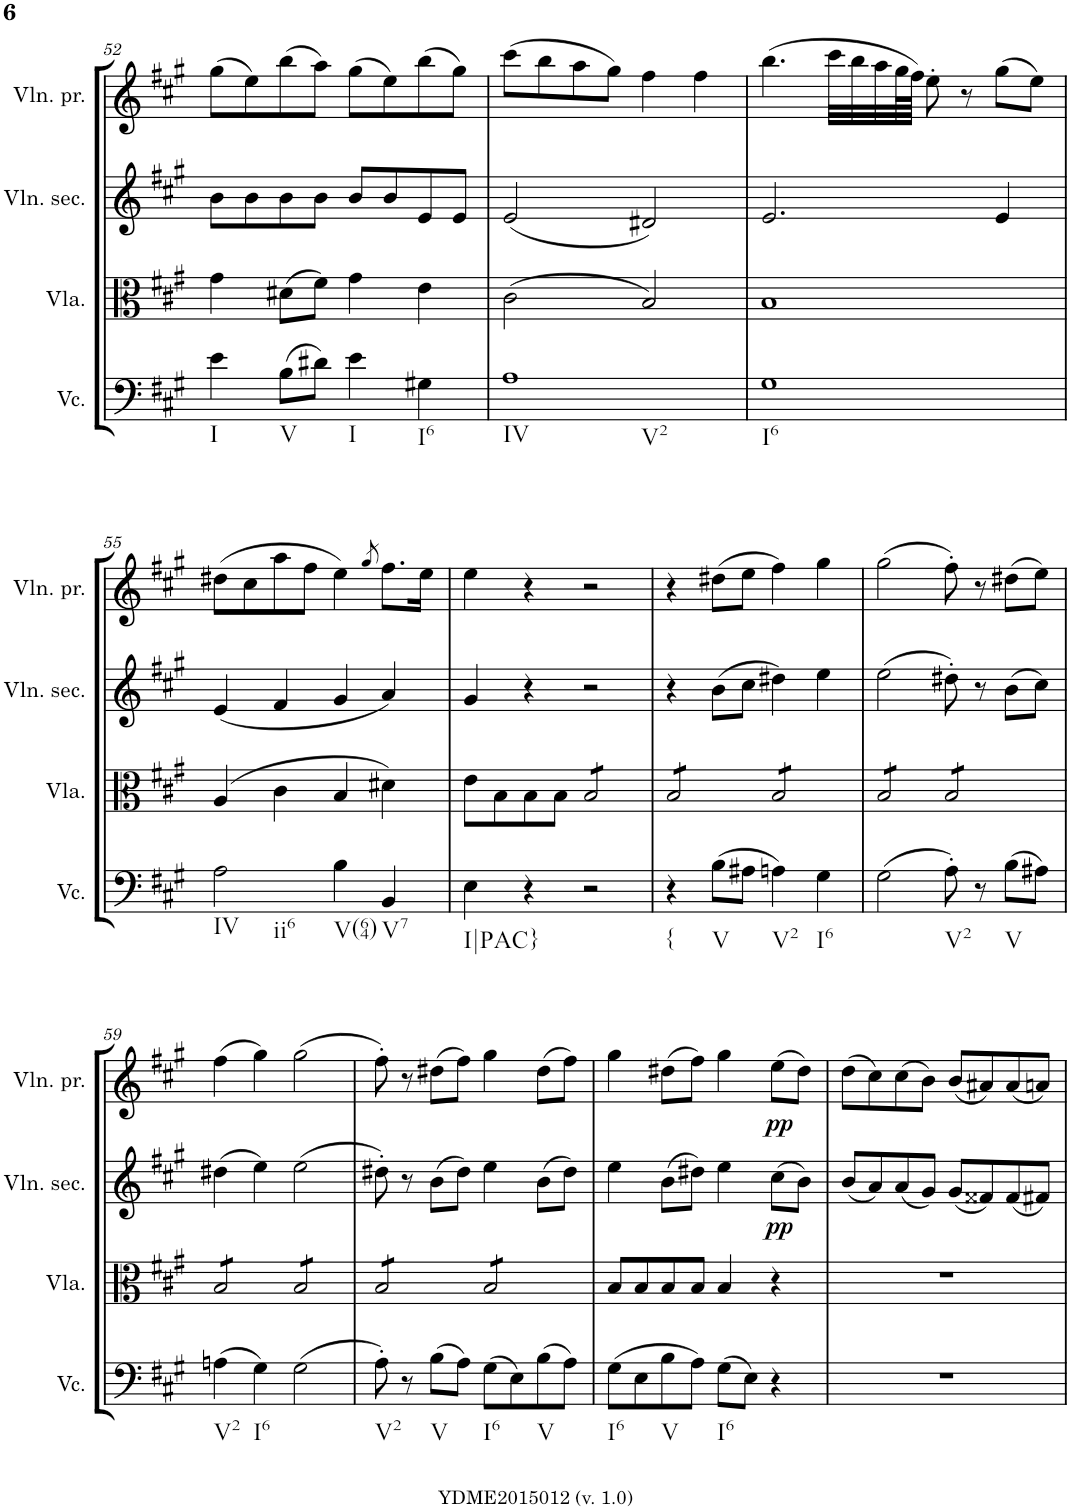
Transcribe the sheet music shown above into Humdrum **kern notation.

**kern	**kern	**kern	**dynam	**kern	**dynam
*part4	*part3	*part2	*part2	*part1	*part1
*staff4	*staff3	*staff2	*staff2	*staff1	*staff1
*I"Violoncelle	*I"Viola	*I"Violino secondo	*	*I"Violino primo	*
*I'Vc.	*I'Vla.	*I'Vln. sec.	*	*I'Vln. pr.	*
!!LO:PB:g=z
*clefF4	*clefC3	*clefG2	*	*clefG2	*
*k[f#c#g#]	*k[f#c#g#]	*k[f#c#g#]	*	*k[f#c#g#]	*
*A:	*A:	*A:	*	*A:	*
*M4/4	*M4/4	*M4/4	*	*M4/4	*
*met(c)	*met(c)	*met(c)	*	*met(c)	*
=52	=52	=52	=52	=52	=52
!LO:TX:b:t=I	!	!	!	!	!
4e\	4g#\	8b\L	.	(>8gg#\L	.
.	.	8b\	.	8ee\)	.
!LO:TX:b:t=V	!	!	!	!	!
(>8B\L	(>8d#X\L	8b\	.	(>8bb\	.
8d#X\J)	8f#\J)	8b\J	.	8aa\J)	.
!LO:TX:b:t=I	!	!	!	!	!
4e\	4g#\	8b/L	.	(>8gg#\L	.
.	.	8b/	.	8ee\)	.
!LO:TX:b:t=I6	!	!	!	!	!
4G#X\	4e\	8e/	.	(>8bb\	.
.	.	8e/J	.	8gg#\J)	.
=53	=53	=53	=53	=53	=53
!LO:TX:b:t=IV	!	!	!	!	!
!LO:TX:b:t=V2	!	!	!	!	!
1A	(>2c#\	(<2e/	.	(>8ccc#\L	.
.	.	.	.	8bb\	.
.	.	.	.	8aa\	.
.	.	.	.	8gg#\J)	.
.	2B/)	2d#X/)	.	4ff#\	.
.	.	.	.	4ff#\	.
=54	=54	=54	=54	=54	=54
!LO:TX:b:t=I6	!	!	!	!	!
1G#	1B	2.e/	.	(>4.bb\	.
.	.	.	.	32ccc#\LLL	.
.	.	.	.	32bb\	.
.	.	.	.	32aa\	.
.	.	.	.	64gg#\L	.
.	.	.	.	64ff#\JJJJ)	.
.	.	.	.	8ee'\	.
.	.	.	.	8r	.
.	.	4e/	.	(>8gg#\L	.
.	.	.	.	8ee\J)	.
!!LO:LB:g=z
=55	=55	=55	=55	=55	=55
!LO:TX:b:t=IV	!	!	!	!	!
!LO:TX:b:t=ii6	!	!	!	!	!
2A\	(>4A/	(<4e/	.	(>8dd#X\L	.
.	.	.	.	8cc#\	.
.	4c#\	4f#/	.	8aa\	.
.	.	.	.	8ff#\J	.
!LO:TX:b:t=V(64)	!	!	!	!	!
4B\	4B/	4g#/	.	4ee\)	.
.	.	.	.	8qgg#/	.
!LO:TX:b:t=V7	!	!	!	!	!
4BB/	4d#X\)	4a/)	.	8.ff#\L	.
.	.	.	.	16ee\Jk	.
=56	=56	=56	=56	=56	=56
!LO:TX:b:t=I|PAC}	!	!	!	!	!
4E\	8e\L	4g#/	.	4ee\	.
.	8B\	.	.	.	.
4r	8B\	4r	.	4r	.
.	8B\J	.	.	.	.
*	*tremolo	*	*	*	*
2r	8B/L	2r	.	2r	.
.	8B/	.	.	.	.
.	8B/	.	.	.	.
.	8B/J	.	.	.	.
=57	=57	=57	=57	=57	=57
!LO:TX:b:t={	!	!	!	!	!
4r	8B/L	4r	.	4r	.
.	8B/	.	.	.	.
!LO:TX:b:t=V	!	!	!	!	!
(>8B\L	8B/	(>8b\L	.	(>8dd#X\L	.
8A#X\J	8B/J	8cc#\J	.	8ee\J	.
!LO:TX:b:t=V2	!	!	!	!	!
4An\)	8B/L	4dd#X\)	.	4ff#\)	.
.	8B/	.	.	.	.
!LO:TX:b:t=I6	!	!	!	!	!
4G#\	8B/	4ee\	.	4gg#\	.
.	8B/J	.	.	.	.
=58	=58	=58	=58	=58	=58
(>2G#\	8B/L	(>2ee\	.	(>2gg#\	.
.	8B/	.	.	.	.
.	8B/	.	.	.	.
.	8B/J	.	.	.	.
!LO:TX:b:t=V2	!	!	!	!	!
8A'\)	8B/L	8dd#X'\)	.	8ff#'\)	.
8r	8B/	8r	.	8r	.
!LO:TX:b:t=V	!	!	!	!	!
(>8B\L	8B/	(>8b\L	.	(>8dd#X\L	.
8A#X\J)	8B/J	8cc#\J)	.	8ee\J)	.
!!LO:LB:g=z
=59	=59	=59	=59	=59	=59
!LO:TX:b:t=V2	!	!	!	!	!
(>4An\	8B/L	(>4dd#X\	.	(>4ff#\	.
.	8B/	.	.	.	.
!LO:TX:b:t=I6	!	!	!	!	!
4G#\)	8B/	4ee\)	.	4gg#\)	.
.	8B/J	.	.	.	.
(>2G#\	8B/L	(>2ee\	.	(>2gg#\	.
.	8B/	.	.	.	.
.	8B/	.	.	.	.
.	8B/J	.	.	.	.
=60	=60	=60	=60	=60	=60
!LO:TX:b:t=V2	!	!	!	!	!
8A'\)	8B/L	8dd#X'\)	.	8ff#'\)	.
8r	8B/	8r	.	8r	.
!LO:TX:b:t=V	!	!	!	!	!
(>8B\L	8B/	(>8b\L	.	(>8dd#X\L	.
8A\J)	8B/J	8dd#\J)	.	8ff#\J)	.
!LO:TX:b:t=I6	!	!	!	!	!
(>8G#\L	8B/L	4ee\	.	4gg#\	.
8E\)	8B/	.	.	.	.
!LO:TX:b:t=V	!	!	!	!	!
(>8B\	8B/	(>8b\L	.	(>8dd#\L	.
8A\J)	8B/J	8dd#\J)	.	8ff#\J)	.
*	*Xtremolo	*	*	*	*
=61	=61	=61	=61	=61	=61
!LO:TX:b:t=I6	!	!	!	!	!
(>8G#\L	8B/L	4ee\	.	4gg#\	.
8E\	8B/	.	.	.	.
!LO:TX:b:t=V	!	!	!	!	!
8B\	8B/	(>8b\L	.	(>8dd#X\L	.
8A\J)	8B/J	8dd#X\J)	.	8ff#\J)	.
!LO:TX:b:t=I6	!	!	!	!	!
(>8G#\L	4B/	4ee\	.	4gg#\	.
8E\J)	.	.	.	.	.
!	!	!	!LO:DY:b	!	!LO:DY:b
4r	4r	(>8cc#\L	pp	(>8ee\L	pp
.	.	8b\J)	.	8dd#\J)	.
=62	=62	=62	=62	=62	=62
1r	1r	(<8b/L	.	(>8dd\L	.
.	.	8a/)	.	8cc#\)	.
.	.	(<8a/	.	(>8cc#\	.
.	.	8g#/J)	.	8b\J)	.
.	.	(<8g#/L	.	(<8b/L	.
.	.	8f##X/)	.	8a#X/)	.
.	.	(<8f##/	.	(<8a#/	.
.	.	8f#X/J)	.	8an/J)	.
=	=	=	=	=	=
*-	*-	*-	*-	*-	*-
